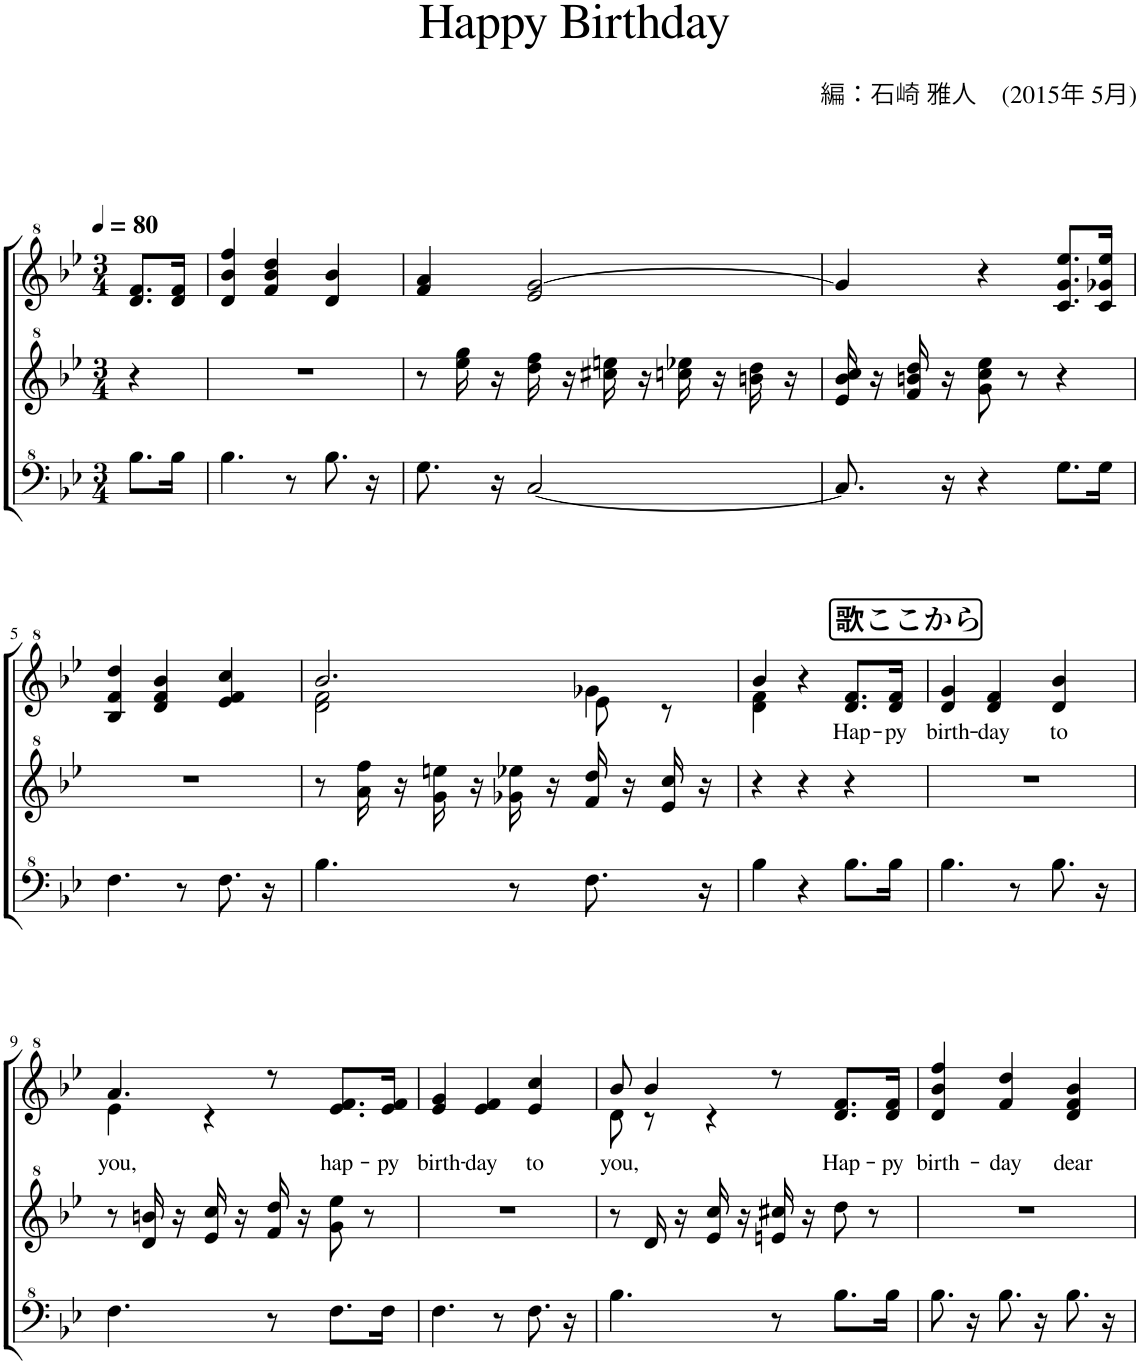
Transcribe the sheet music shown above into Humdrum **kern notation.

**kern	**kern	**kern	**text
*part3	*part2	*part1	*part1
*staff3	*staff2	*staff1	*staff1
*I"パンフルート	*I"パンフルート	*I"パンフルート	*
*clefF^4	*clefG^2	*clefG^2	*
*k[b-e-]	*k[b-e-]	*k[b-e-]	*
*M3/4	*M3/4	*M3/4	*
*MM80	*MM80	*MM80	*
=1	=1	=1	=1
8.b-\L	4r	8.dd/ 8.ff/L	.
16b-\Jk	.	16dd/ 16ff/Jk	.
=2	=2	=2	=2
4.b-\	2.r	4dd/ 4bb-/ 4fff/	.
.	.	4ff/ 4bb-/ 4ddd/	.
8r	.	.	.
8.b-\	.	4dd/ 4bb-/	.
16r	.	.	.
=3	=3	=3	=3
8.g\	8r	4ff/ 4aa/	.
.	16eee-\ 16ggg\	.	.
16r	16r	.	.
[2c/	16ddd\ 16fff\	2ee-/ [2gg/	.
.	16r	.	.
.	16ccc#X\ 16eeen\	.	.
.	16r	.	.
.	16cccn\ 16eee-X\	.	.
.	16r	.	.
.	16bbn\ 16ddd\	.	.
.	16r	.	.
=4	=4	=4	=4
8.c/]	16ee-/ 16bb-/ 16ccc/	4gg/]	.
.	16r	.	.
.	16ff/ 16bbn/ 16ddd/	.	.
16r	16r	.	.
4r	8gg\ 8ccc\ 8eee-\	4r	.
.	8r	.	.
8.g\L	4r	8.cc/ 8.gg/ 8.eee-/L	.
16g\Jk	.	16cc/ 16gg-X/ 16eee-/Jk	.
!!LO:LB:g=z
=5	=5	=5	=5
4.f\	2.r	4b-/ 4ff/ 4ddd/	.
.	.	4dd/ 4ff/ 4bb-/	.
8r	.	.	.
8.f\	.	4ee-/ 4ff/ 4ccc/	.
16r	.	.	.
=6	=6	=6	=6
*	*	*^	*
*	*	*	*^	*
4.b-\	8r	2.bb-/	2dd\ 2ff\	2ryy	.
.	16aa\ 16fff\	.	.	.	.
.	16r	.	.	.	.
.	16gg\ 16eeen\	.	.	.	.
.	16r	.	.	.	.
8r	16gg-X\ 16eee-X\	.	.	.	.
.	16r	.	.	.	.
8.f\	16ff/ 16ddd/	.	4gg-X\	8ee-\	.
.	16r	.	.	.	.
.	16ee-/ 16ccc/	.	.	8r	.
16r	16r	.	.	.	.
*	*	*	*v	*v	*
!!LO:REH:place=s1:a:B:cj:fs=14:t=歌ここから:qo=2
=7	=7	=7	=7	=7
4b-\	4r	4bb-/	4dd\ 4ff\	.
4r	4r	4r	2ryy	.
!	!	!	!	!LO:LY:b
8.b-\L	4r	8.dd/ 8.ff/L	.	Hap-
!	!	!	!	!LO:LY:b
16b-\Jk	.	16dd/ 16ff/Jk	.	-py
*	*	*v	*v	*
=8	=8	=8	=8
!	!	!	!LO:LY:b
4.b-\	2.r	4dd/ 4gg/	birth-
!	!	!	!LO:LY:b
.	.	4dd/ 4ff/	-day
8r	.	.	.
!	!	!	!LO:LY:b
8.b-\	.	4dd/ 4bb-/	to
16r	.	.	.
!!LO:LB:g=z
=9	=9	=9	=9
!	!	!	!LO:LY:b
*	*	*^	*
4.f\	8r	4.aa/	4ee-\	you,
.	16dd/ 16bbn/	.	.	.
.	16r	.	.	.
.	16ee-/ 16ccc/	.	4r	.
.	16r	.	.	.
8r	16ff/ 16ddd/	8r	.	.
.	16r	.	.	.
!	!	!	!	!LO:LY:b
8.f\L	8gg\ 8eee-\	8.ee-/ 8.ff/L	4ryy	hap-
.	8r	.	.	.
!	!	!	!	!LO:LY:b
16f\Jk	.	16ee-/ 16ff/Jk	.	-py
*	*	*v	*v	*
=10	=10	=10	=10
!	!	!	!LO:LY:b
4.f\	2.r	4ee-/ 4gg/	birth-
!	!	!	!LO:LY:b
.	.	4ee-/ 4ff/	-day
8r	.	.	.
!	!	!	!LO:LY:b
8.f\	.	4ee-/ 4ccc/	to
16r	.	.	.
=11	=11	=11	=11
!	!	!	!LO:LY:b
*	*	*^	*
4.b-\	8r	8bb-/	8dd\	you,
.	16dd/	4bb-/	8r	.
.	16r	.	.	.
.	16ee-/ 16ccc/	.	4r	.
.	16r	.	.	.
8r	16een/ 16ccc#X/	8r	.	.
.	16r	.	.	.
!	!	!	!	!LO:LY:b
8.b-\L	8ddd\	8.dd/ 8.ff/L	4ryy	Hap-
.	8r	.	.	.
!	!	!	!	!LO:LY:b
16b-\Jk	.	16dd/ 16ff/Jk	.	-py
*	*	*v	*v	*
=12	=12	=12	=12
!	!	!	!LO:LY:b
8.b-\	2.r	4dd/ 4bb-/ 4fff/	birth-
16r	.	.	.
!	!	!	!LO:LY:b
8.b-\	.	4ff/ 4ddd/	-day
16r	.	.	.
!	!	!	!LO:LY:b
8.b-\	.	4dd/ 4ff/ 4bb-/	dear
16r	.	.	.
=	=	=	=
*-	*-	*-	*-
